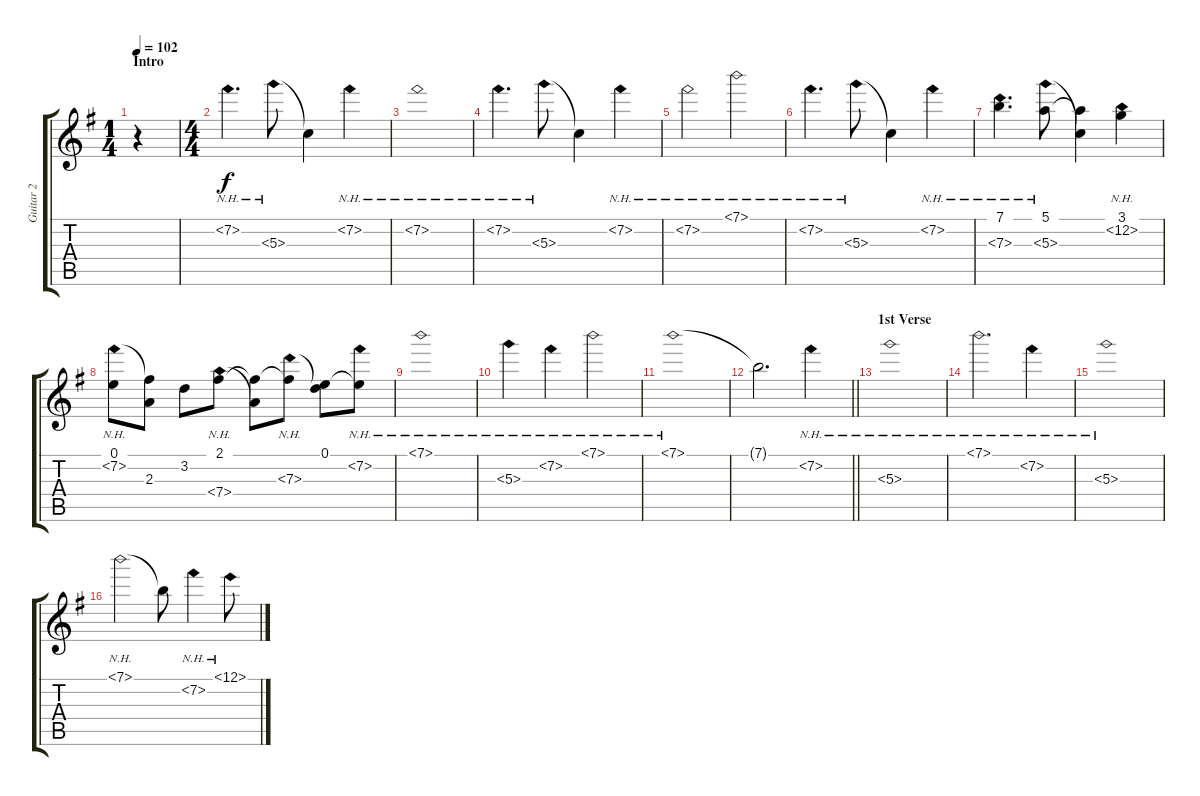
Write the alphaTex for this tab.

\track ("Guitar 2" "Guitar 2") {instrument overdrivenguitar}
\staff {score tabs}
\tuning (E4 B3 G3 D3 A2 E2) {hide}
\ts (1 4)
\section ("" "Intro")
\tempo 102
\clef g2
\ks g
r.4{dy f instrument overdrivenguitar} |
\ts (4 4)
7.2{nh}.4{d} 5.3{nh}.8 5.3{t}.4 7.2{nh}.4 |
7.2{nh}.1 |
7.2{nh}.4{d} 5.3{nh}.8 5.3{t}.4 7.2{nh}.4 |
7.2{nh}.2 7.1{nh}.2 |
7.2{nh}.4{d} 5.3{nh}.8 5.3{t}.4 7.2{nh}.4 |
(7.1 7.3{nh}).4{d} (5.1 5.3{nh}).8 (5.1{t} 5.3{t}).4 (3.1 12.2{nh}).4 |
(0.1 7.2{nh}).8 (7.2{t} 2.3).8 3.2.8 (2.1 7.4{nh}).8 (2.1{t} 7.4{t}).8 (2.1{t} 7.3{nh}).8 (0.1 7.3{t}).8 (0.1{t} 7.2{nh}).8 |
7.1{nh}.1 |
5.3{nh}.4 7.2{nh}.4 7.1{nh}.2 |
7.1{nh}.1 |
\barLineRight lightlight
7.1{t}.2{d} 7.2{nh}.4 |
\section ("" "1st Verse")
5.3{nh}.1 |
7.1{nh}.2{d} 7.2{nh}.4 |
5.3{nh}.1 |
7.1{nh}.2 7.1{t}.8 7.2{nh}.4 12.1{nh}.8
